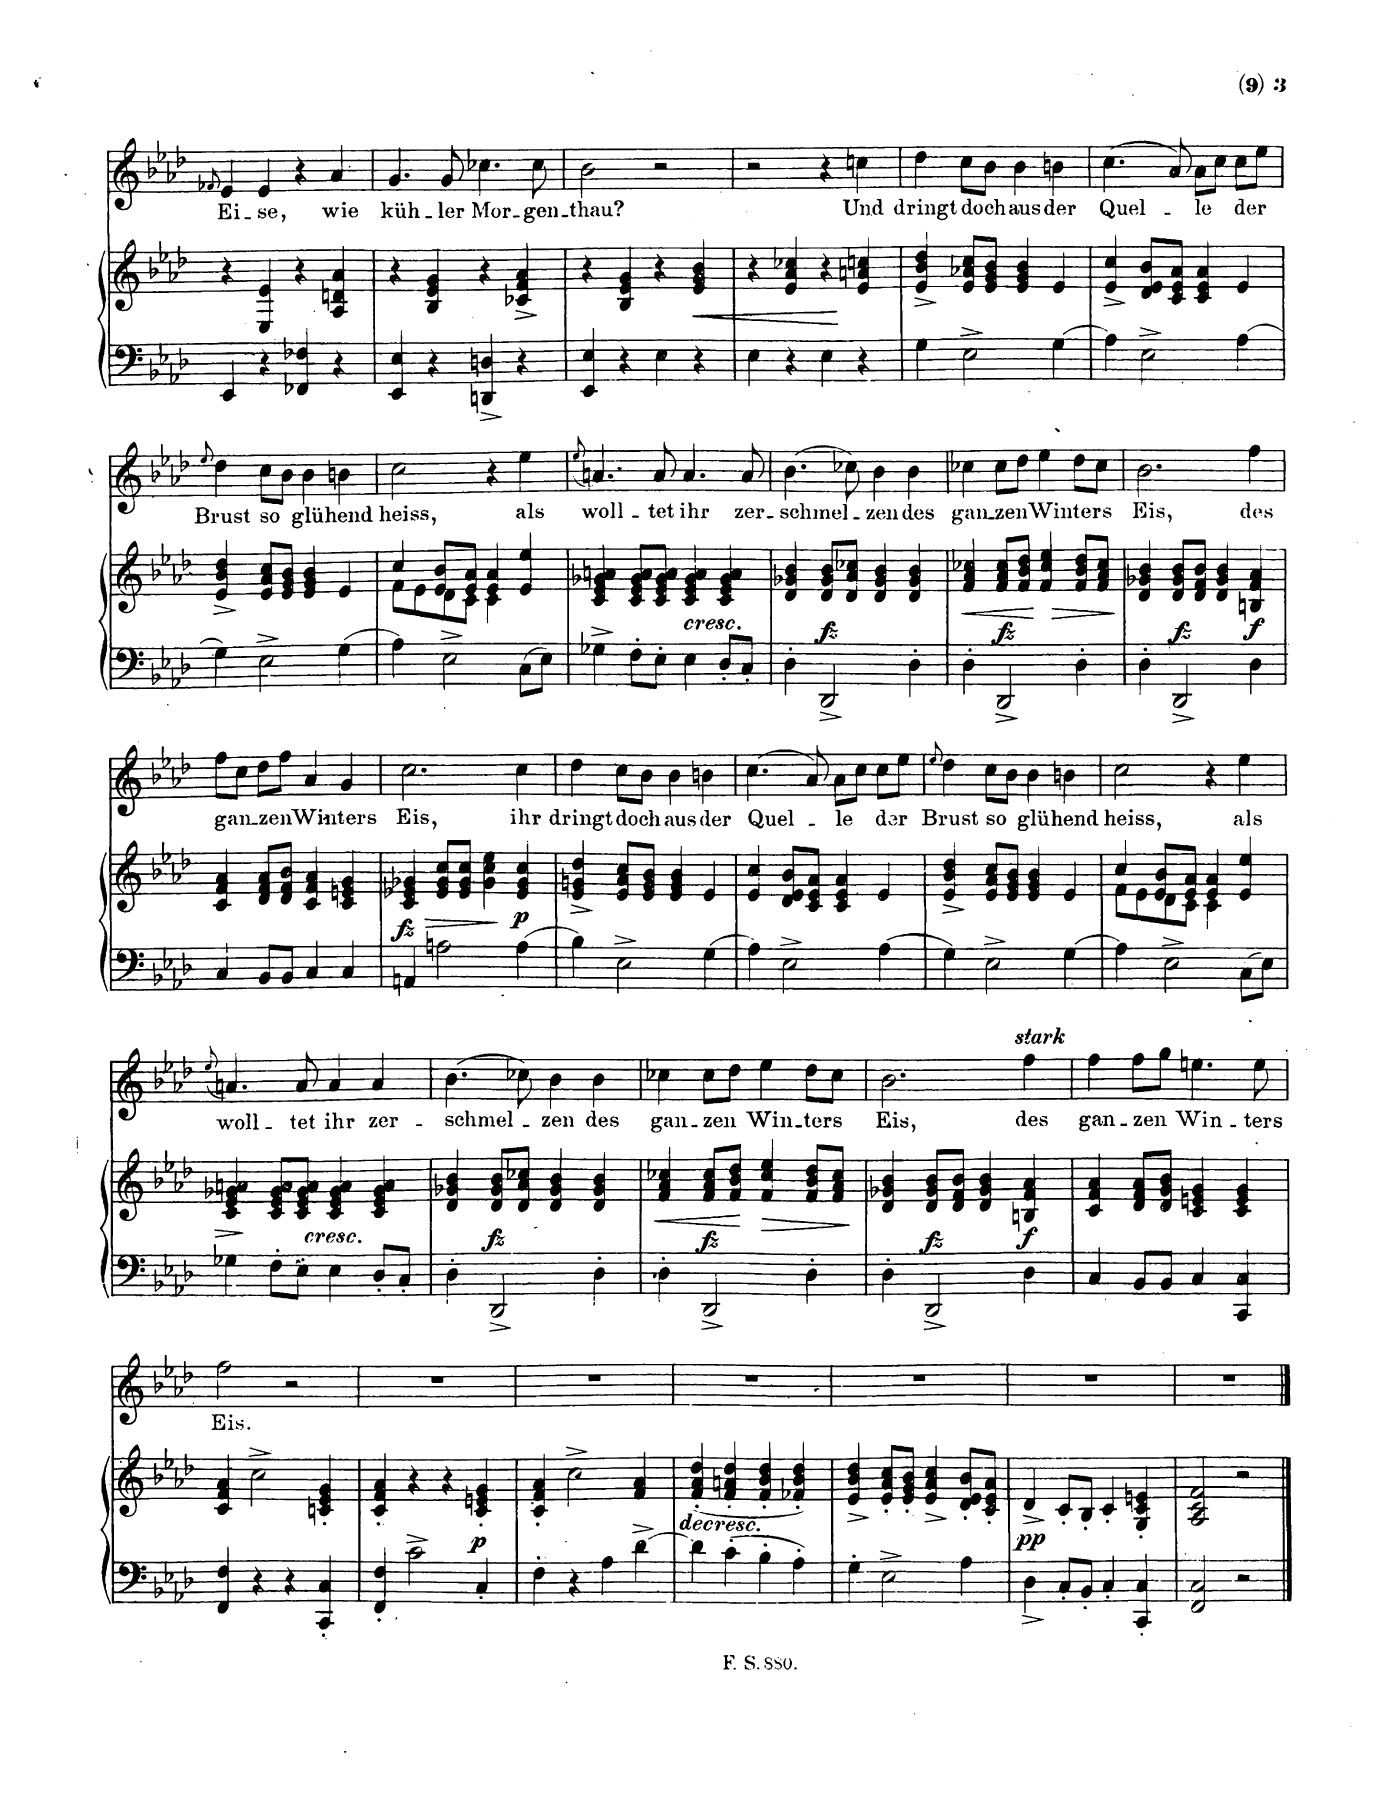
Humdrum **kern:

**kern	**kern	**dynam	**kern	**text
*part2	*part2	*part2	*part1	*part1
*staff3	*staff2	*staff2/3	*staff1	*staff1
*I"Pianoforte	*	*	*I"Singstimme Voice	*
*I'Pno	*	*	*	*
*clefF4	*clefG2	*	*clefG2	*
*k[b-e-a-d-]	*k[b-e-a-d-]	*	*k[b-e-a-d-]	*
*M2/2	*M2/2	*	*M2/2	*
*met(c|)	*met(c|)	*	*met(c|)	*
=26	=26	=26	=26	=26
.	.	.	8qf-X/	.
4EE-/	4r	.	4e-/	Ei-
4r	4E-/ 4e-/	.	4e-/	-se,
4FF-X/ 4F-X/	4r	.	4r	.
4r	4A-/ 4dn/ 4a-/	.	4a-/	wie
=27	=27	=27	=27	=27
4EE-/ 4E-/	4r	.	4.g/	küh-
4r	4B-/ 4e-/ 4g/	.	.	.
.	.	.	8g/	-ler
4DDn/^ 4Dn/^	4r	.	4.cc-X\	Mor-
4r	4c-X/^ 4f/^ 4a-/^	.	.	.
.	.	.	8cc-\	-gen-
=28	=28	=28	=28	=28
4EE-/ 4E-/	4r	.	2b-\	-tau?
4r	4B-/ 4e-/ 4g/	.	.	.
4E-\	4r	.	2r	.
!	!	!LO:HP:b	!	!
4r	4e-/ 4g/ 4b-/	<	.	.
=29	=29	=29	=29	=29
4E-\	4r	.	2r	.
4r	4e-/ 4a-/ 4cc-X/	.	.	.
4E-\	4r	.	4r	.
4r	4e-/ 4an/ 4ccn/	[	4ccn\	Und
=30	=30	=30	=30	=30
4G\	4e-/^ 4b-/^ 4dd-/^	.	4dd-\	dringt
2E-^\	8e-/ 8a-X/ 8cc/L	.	8cc\L	doch
.	8e-/ 8g/ 8b-/J	.	8b-\J	.
.	4e-/ 4g/ 4b-/	.	4b-\	aus
4G\	4e-/	.	4bn\	der
=31	=31	=31	=31	=31
4A-\	4e-/^ 4cc/^	.	(4.cc\	Quel-
2E-^\	8d-/ 8e-/ 8b-/L	.	.	.
.	8c/ 8e-/ 8a-/J	.	8a-/)	.
.	4c/ 4e-/ 4a-/	.	8a-\L	-le
.	.	.	8cc\J	.
4A-\	4e-/	.	8cc\L	der
.	.	.	8ee-\J	.
=32	=32	=32	=32	=32
.	.	.	8qee-/	.
4G\	4e-/^ 4b-/^ 4dd-/^	.	4dd-\	Brust
2E-^\	8e-/ 8a-/ 8cc/L	.	8cc\L	so
.	8e-/ 8g/ 8b-/J	.	8b-\J	.
.	4e-/ 4g/ 4b-/	.	4b-\	glü-
4G\	4e-/	.	4bn\	-hend
=33	=33	=33	=33	=33
*	*^	*	*	*
4A-\	4cc/	8f\L	.	2cc\	heiss,
.	.	8e-\	.	.	.
2E-^\	8e-/ 8b-/L	8d-\	.	.	.
.	8e-/ 8a-/J	8c\J	.	.	.
.	4e-/ 4a-/	4c\	.	4r	.
8C\L	4ee-/	4e-/	.	4ee-\	als
8E-\J	.	.	.	.	.
*	*v	*v	*	*	*
=34	=34	=34	=34	=34
.	.	.	(8qee-/	.
4G-X^\	4c/ 4e-/ 4g-X/ 4an/	.	4.an/)	woll-
8F'\L	8c/ 8e-/ 8g-/ 8a/L	.	.	.
8E-'\J	8c/ 8e-/ 8g-/ 8a/J	.	8a/	-tet
!	!LO:TX:b:i:t=cresc.	!	!	!
4E-\	4c/ 4e-/ 4g-/ 4a/	.	4.a/	ihr
8D-'/L	4c/ 4e-/ 4g-/ 4a/	.	.	.
8C'/J	.	.	8a/	zer-
=35	=35	=35	=35	=35
4D-'\	4d-/ 4g-X/ 4b-/	.	(4.b-\	-schmel-
!	!	!LO:DY:a=2	!	!
2DD-^/	8d-/ 8g-/ 8b-/L	fz	.	.
.	8d-/ 8a-/ 8cc-X/J	.	8cc-X\)	.
.	4d-/ 4g-/ 4b-/	.	4b-\	-zen
4D-'\	4d-/ 4g-/ 4b-/	.	4b-\	des
=36	=36	=36	=36	=36
!	!	!LO:HP:b	!	!
4D-'\	4f/ 4a-/ 4cc-X/	<	4cc-X\	gan-
!	!	!LO:DY:a=2	!	!
2DD-^/	8f/ 8a-/ 8cc-/L	fz	8cc-\L	-zen
.	8f/ 8b-/ 8dd-/J	.	8dd-\J	.
!	!	!LO:HP:n=1:b	!	!
.	4f\ 4cc-\ 4ee-\	[ >	4ee-\	Win-
4D-'\	8f/ 8b-/ 8dd-/L	.	8dd-\L	-ters
.	8f/ 8a-/ 8cc-/J	.	8cc-\J	.
.	.	]	.	.
=37	=37	=37	=37	=37
4D-'\	4d-/ 4g-X/ 4b-/	.	2.b-\	Eis,
!	!	!LO:DY:a=2	!	!
2DD-^/	8d-/ 8g-/ 8b-/L	fz	.	.
.	8d-/ 8f/ 8b-/J	.	.	.
.	4d-/ 4g-/ 4b-/	.	.	.
!	!	!LO:DY:b	!	!
4D-'\	4Bn/ 4f/ 4a-/	f	4ff\	des
=38	=38	=38	=38	=38
4C/	4c/ 4f/ 4a-/	.	8ff\L	gan-
.	.	.	8cc\J	.
8BB-/L	8d-/ 8f/ 8a-/L	.	8dd-\L	-zen
8BB-/J	8d-/ 8f/ 8b-/J	.	8ff\J	.
4C/	4c/ 4f/ 4a-/	.	4a-/	Win-
4C/	4c/ 4en/ 4g/	.	4g/	-ters
=39	=39	=39	=39	=39
!	!	!LO:DY:a=2	!	!
4AAn/	4c/ 4e-X/ 4g-X/	fz	2.cc\	Eis,
!	!	!LO:HP:b	!	!
2An\	8e-/ 8g-/ 8cc/L	>	.	.
.	8e-/ 8g-/ 8cc/J	.	.	.
.	4g-\ 4cc\ 4ee-\	.	.	.
!	!	!LO:DY:n=1:b	!	!
4A\	4e-/ 4g-/ 4cc/	] p	4cc\	ihr
=40	=40	=40	=40	=40
4B-\	4e-/^ 4gn/^ 4dd-/^	.	4dd-\	dringt
2E-^\	8e-/ 8a-/ 8cc/L	.	8cc\L	doch
.	8e-/ 8g/ 8b-/J	.	8b-\J	.
.	4e-/ 4g/ 4b-/	.	4b-\	aus
4G\	4e-/	.	4bn\	der
=41	=41	=41	=41	=41
4A-\	4e-/ 4cc/	.	(4.cc\	Quel-
2E-^\	8d-/ 8e-/ 8b-/L	.	.	.
.	8c/ 8e-/ 8a-/J	.	8a-/)	.
.	4c/ 4e-/ 4a-/	.	8a-\L	-le
.	.	.	8cc\J	.
4A-\	4e-/	.	8cc\L	der
.	.	.	8ee-\J	.
=42	=42	=42	=42	=42
.	.	.	8qee-/	.
4G\	4e-/^ 4b-/^ 4dd-/^	.	4dd-\	Brust
2E-^\	8e-/ 8a-/ 8cc/L	.	8cc\L	so
.	8e-/ 8g/ 8b-/J	.	8b-\J	.
.	4e-/ 4g/ 4b-/	.	4b-\	glü-
4G\	4e-/	.	4bn\	-hend
=43	=43	=43	=43	=43
*	*^	*	*	*
4A-\	4cc/	8f\L	.	2cc\	heiss,
.	.	8e-\	.	.	.
2E-^\	8e-/ 8b-/L	8d-\	.	.	.
.	8e-/ 8a-/J	8c\J	.	.	.
.	4e-/ 4a-/	4c\	.	4r	.
8C\L	4ee-/	4e-/	.	4ee-\	als
8E-\J	.	.	.	.	.
*	*v	*v	*	*	*
=44	=44	=44	=44	=44
.	.	.	(8qee-/	.
!	!	!LO:HP:b	!	!
4G-X\	4c/ 4e-/ 4g-X/ 4an/	>	4.an/)	woll-
8F'\L	8c/ 8e-/ 8g-/ 8a/L	.	.	.
8E-'\J	8c/ 8e-/ 8g-/ 8a/J	]	8a/	-tet
!	!LO:TX:b:i:t=cresc.	!	!	!
4E-\	4c/ 4e-/ 4g-/ 4a/	.	4a/	ihr
8D-'/L	4c/ 4e-/ 4g-/ 4a/	.	4a/	zer-
8C'/J	.	.	.	.
=45	=45	=45	=45	=45
4D-'\	4d-/ 4g-X/ 4b-/	.	(4.b-\	-schmel-
!	!	!LO:DY:a=2	!	!
2DD-^/	8d-/ 8g-/ 8b-/L	fz	.	.
.	8d-/ 8a-/ 8cc-X/J	.	8cc-X\)	.
.	4d-/ 4g-/ 4b-/	.	4b-\	-zen
4D-'\	4d-/ 4g-/ 4b-/	.	4b-\	des
=46	=46	=46	=46	=46
!	!	!LO:HP:b	!	!
4D-'\	4f/ 4a-/ 4cc-X/	<	4cc-X\	gan-
!	!	!LO:DY:a=2	!	!
2DD-^/	8f/ 8a-/ 8cc-/L	fz	8cc-\L	-zen
.	8f/ 8b-/ 8dd-/J	.	8dd-\J	.
!	!	!LO:HP:n=1:b	!	!
.	4f/ 4cc-/ 4ee-/	[ >	4ee-\	Win-
4D-'\	8f/ 8b-/ 8dd-/L	.	8dd-\L	-ters
.	8f/ 8a-/ 8cc-/J	.	8cc-\J	.
.	.	]	.	.
=47	=47	=47	=47	=47
4D-'\	4d-/ 4g-X/ 4b-/	.	2.b-\	Eis,
!	!	!LO:DY:a=2	!	!
2DD-^/	8d-/ 8g-/ 8b-/L	fz	.	.
.	8d-/ 8f/ 8b-/J	.	.	.
.	4d-/ 4g-/ 4b-/	.	.	.
!	!	!	!LO:TX:a:i:t=stark	!
!	!	!LO:DY:a=2	!	!
4D-'\	4Bn/ 4f/ 4a-/	f	4ff\	des
=48	=48	=48	=48	=48
4C/	4c/ 4f/ 4a-/	.	4ff\	gan-
8BB-/L	8d-/ 8f/ 8a-/L	.	8ff\L	-zen
8BB-/J	8d-/ 8g/ 8b-/J	.	8gg\J	.
4C/	4c/ 4en/ 4g/	.	4.een\	Win-
4CC/ 4C/	4c/ 4e/ 4g/	.	.	.
.	.	.	8ee\	-ters
=49	=49	=49	=49	=49
4FF/ 4F/	4c/ 4f/ 4a-/	.	2ff\	Eis.
4r	2cc^\	.	.	.
4r	.	.	2r	.
4CC/' 4C/'	4cn/' 4en/' 4g/'	.	.	.
=50	=50	=50	=50	=50
4FF/' 4F/'	4c/' 4f/' 4a-/'	.	1r	.
2c^\	4r	.	.	.
.	4r	.	.	.
!	!	!LO:DY:b	!	!
4C'/	4c/' 4en/' 4g/'	p	.	.
=51	=51	=51	=51	=51
4F'\	4c/' 4f/' 4a-/'	.	1r	.
4r	2cc^\	.	.	.
4A-\	.	.	.	.
[4d-^\	4f/ 4a-/	.	.	.
=52	=52	=52	=52	=52
!	!LO:TX:b:i:t=dim.	!	!	!
4d-\]	(4f/' 4a-/' 4dd-/'	.	1r	.
4c'\	4f/' 4an/' 4dd-/'	.	.	.
4B-'\	4f/' 4b-/' 4dd-/'	.	.	.
4A-'\	4f-X/' 4b-/' 4dd-/')	.	.	.
=53	=53	=53	=53	=53
4G'\	4e-/^ 4b-/^ 4dd-/^	.	1r	.
2E-^\	8e-/' 8a-/' 8cc/'L	.	.	.
.	8e-/' 8g/' 8b-/'J	.	.	.
.	4e-/^ 4a-/^ 4cc/^	.	.	.
4A-'\	8d-/' 8e-/' 8b-/'L	.	.	.
.	8c/' 8e-/' 8a-/'J	.	.	.
=54	=54	=54	=54	=54
!	!	!LO:DY:b	!	!
4D-^\	4d-^/	pp	1r	.
8C'/L	8c'/L	.	.	.
8BB-'/J	8B-'/J	.	.	.
4C'/	4c'/	.	.	.
4CC/' 4C/'	4G/' 4c/' 4en/'	.	.	.
=55	=55	=55	=55	=55
2FF/ 2C/	2A-/ 2c/ 2f/	.	1r	.
2r	2r	.	.	.
==	==	==	==	==
*-	*-	*-	*-	*-
